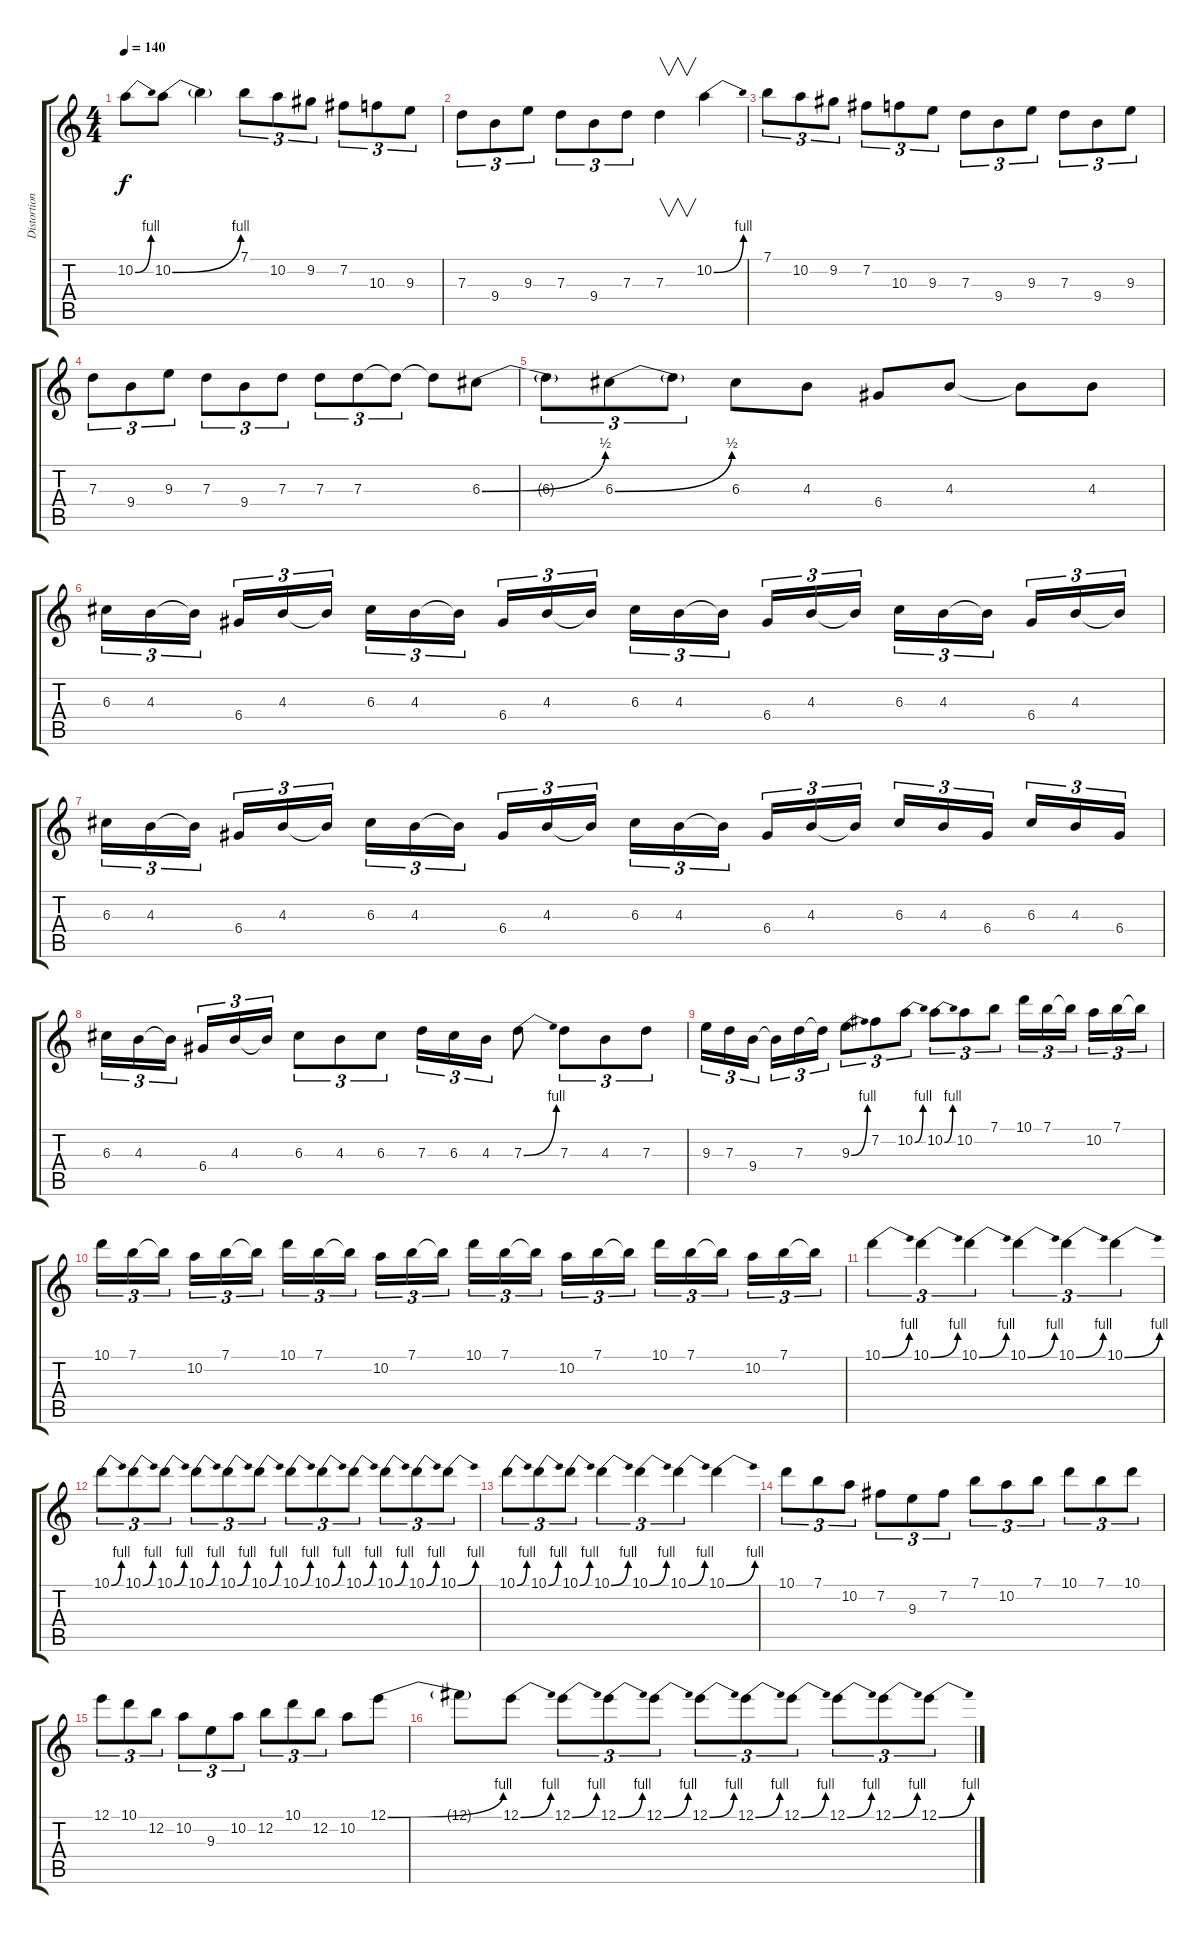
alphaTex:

\track ("Distortion Guitar" "Distortion") {instrument distortionguitar}
\staff {score tabs}
\tuning (E4 B3 G3 D3 A2 E2) {hide}
\ts (4 4)
\tempo 140
\clef g2
\ks c
10.2{be (bend 0 0 60 4)}.8{dy f} 10.2{be (bend 0 0 60 4)}.8 10.2{t}.4 7.1.8{tu (3 2)} 10.2.8{tu (3 2)} 9.2.8{tu (3 2)} 7.2.8{tu (3 2)} 10.3.8{tu (3 2)} 9.3.8{tu (3 2)} |
7.3.8{tu (3 2)} 9.4.8{tu (3 2)} 9.3.8{tu (3 2)} 7.3.8{tu (3 2)} 9.4.8{tu (3 2)} 7.3.8{tu (3 2)} 7.3.4{v} 10.2{be (bend 0 0 60 4)}.4 |
7.1.8{tu (3 2)} 10.2.8{tu (3 2)} 9.2.8{tu (3 2)} 7.2.8{tu (3 2)} 10.3.8{tu (3 2)} 9.3.8{tu (3 2)} 7.3.8{tu (3 2)} 9.4.8{tu (3 2)} 9.3.8{tu (3 2)} 7.3.8{tu (3 2)} 9.4.8{tu (3 2)} 9.3.8{tu (3 2)} |
7.3.8{tu (3 2)} 9.4.8{tu (3 2)} 9.3.8{tu (3 2)} 7.3.8{tu (3 2)} 9.4.8{tu (3 2)} 7.3.8{tu (3 2)} 7.3.8{tu (3 2)} 7.3.8{tu (3 2)} 7.3{t}.8{tu (3 2)} 7.3{t}.8 6.3{be (bend 0 0 60 2)}.8 |
6.3{t}.8{tu (3 2)} 6.3{be (bend 0 0 60 2)}.8{tu (3 2)} 6.3{t}.8{tu (3 2)} 6.3.8 4.3.8 6.4.8 4.3.8 4.3{t}.8 4.3.8 |
6.3.16{tu (3 2)} 4.3.16{tu (3 2)} 4.3{t}.16{tu (3 2)} 6.4.16{tu (3 2)} 4.3.16{tu (3 2)} 4.3{t}.16{tu (3 2)} 6.3.16{tu (3 2)} 4.3.16{tu (3 2)} 4.3{t}.16{tu (3 2)} 6.4.16{tu (3 2)} 4.3.16{tu (3 2)} 4.3{t}.16{tu (3 2)} 6.3.16{tu (3 2)} 4.3.16{tu (3 2)} 4.3{t}.16{tu (3 2)} 6.4.16{tu (3 2)} 4.3.16{tu (3 2)} 4.3{t}.16{tu (3 2)} 6.3.16{tu (3 2)} 4.3.16{tu (3 2)} 4.3{t}.16{tu (3 2)} 6.4.16{tu (3 2)} 4.3.16{tu (3 2)} 4.3{t}.16{tu (3 2)} |
6.3.16{tu (3 2)} 4.3.16{tu (3 2)} 4.3{t}.16{tu (3 2)} 6.4.16{tu (3 2)} 4.3.16{tu (3 2)} 4.3{t}.16{tu (3 2)} 6.3.16{tu (3 2)} 4.3.16{tu (3 2)} 4.3{t}.16{tu (3 2)} 6.4.16{tu (3 2)} 4.3.16{tu (3 2)} 4.3{t}.16{tu (3 2)} 6.3.16{tu (3 2)} 4.3.16{tu (3 2)} 4.3{t}.16{tu (3 2)} 6.4.16{tu (3 2)} 4.3.16{tu (3 2)} 4.3{t}.16{tu (3 2)} 6.3.16{tu (3 2)} 4.3.16{tu (3 2)} 6.4.16{tu (3 2)} 6.3.16{tu (3 2)} 4.3.16{tu (3 2)} 6.4.16{tu (3 2)} |
6.3.16{tu (3 2)} 4.3.16{tu (3 2)} 4.3{t}.16{tu (3 2)} 6.4.16{tu (3 2)} 4.3.16{tu (3 2)} 4.3{t}.16{tu (3 2)} 6.3.8{tu (3 2)} 4.3.8{tu (3 2)} 6.3.8{tu (3 2)} 7.3.16{tu (3 2)} 6.3.16{tu (3 2)} 4.3.16{tu (3 2)} 7.3{be (bend 0 0 60 4)}.8 7.3.8{tu (3 2)} 4.3.8{tu (3 2)} 7.3.8{tu (3 2)} |
9.3.16{tu (3 2)} 7.3.16{tu (3 2)} 9.4.16{tu (3 2)} 9.4{t}.16{tu (3 2)} 7.3.16{tu (3 2)} 7.3{t}.16{tu (3 2)} 9.3{be (bend 0 0 60 4)}.8{tu (3 2)} 7.2.8{tu (3 2)} 10.2{be (bend 0 0 60 4)}.8{tu (3 2)} 10.2{be (bend 0 0 60 4)}.8{tu (3 2)} 10.2.8{tu (3 2)} 7.1.8{tu (3 2)} 10.1.16{tu (3 2)} 7.1.16{tu (3 2)} 7.1{t}.16{tu (3 2)} 10.2.16{tu (3 2)} 7.1.16{tu (3 2)} 7.1{t}.16{tu (3 2)} |
10.1.16{tu (3 2)} 7.1.16{tu (3 2)} 7.1{t}.16{tu (3 2)} 10.2.16{tu (3 2)} 7.1.16{tu (3 2)} 7.1{t}.16{tu (3 2)} 10.1.16{tu (3 2)} 7.1.16{tu (3 2)} 7.1{t}.16{tu (3 2)} 10.2.16{tu (3 2)} 7.1.16{tu (3 2)} 7.1{t}.16{tu (3 2)} 10.1.16{tu (3 2)} 7.1.16{tu (3 2)} 7.1{t}.16{tu (3 2)} 10.2.16{tu (3 2)} 7.1.16{tu (3 2)} 7.1{t}.16{tu (3 2)} 10.1.16{tu (3 2)} 7.1.16{tu (3 2)} 7.1{t}.16{tu (3 2)} 10.2.16{tu (3 2)} 7.1.16{tu (3 2)} 7.1{t}.16{tu (3 2)} |
10.1{be (bend 0 0 60 4)}.4{tu (3 2)} 10.1{be (bend 0 0 60 4)}.4{tu (3 2)} 10.1{be (bend 0 0 60 4)}.4{tu (3 2)} 10.1{be (bend 0 0 60 4)}.4{tu (3 2)} 10.1{be (bend 0 0 60 4)}.4{tu (3 2)} 10.1{be (bend 0 0 60 4)}.4{tu (3 2)} |
10.1{be (bend 0 0 60 4)}.8{tu (3 2)} 10.1{be (bend 0 0 60 4)}.8{tu (3 2)} 10.1{be (bend 0 0 60 4)}.8{tu (3 2)} 10.1{be (bend 0 0 60 4)}.8{tu (3 2)} 10.1{be (bend 0 0 60 4)}.8{tu (3 2)} 10.1{be (bend 0 0 60 4)}.8{tu (3 2)} 10.1{be (bend 0 0 60 4)}.8{tu (3 2)} 10.1{be (bend 0 0 60 4)}.8{tu (3 2)} 10.1{be (bend 0 0 60 4)}.8{tu (3 2)} 10.1{be (bend 0 0 60 4)}.8{tu (3 2)} 10.1{be (bend 0 0 60 4)}.8{tu (3 2)} 10.1{be (bend 0 0 60 4)}.8{tu (3 2)} |
10.1{be (bend 0 0 60 4)}.8{tu (3 2)} 10.1{be (bend 0 0 60 4)}.8{tu (3 2)} 10.1{be (bend 0 0 60 4)}.8{tu (3 2)} 10.1{be (bend 0 0 60 4)}.4{tu (3 2)} 10.1{be (bend 0 0 60 4)}.4{tu (3 2)} 10.1{be (bend 0 0 60 4)}.4{tu (3 2)} 10.1{be (bend 0 0 60 4)}.4 |
10.1.8{tu (3 2)} 7.1.8{tu (3 2)} 10.2.8{tu (3 2)} 7.2.8{tu (3 2)} 9.3.8{tu (3 2)} 7.2.8{tu (3 2)} 7.1.8{tu (3 2)} 10.2.8{tu (3 2)} 7.1.8{tu (3 2)} 10.1.8{tu (3 2)} 7.1.8{tu (3 2)} 10.1.8{tu (3 2)} |
12.1.8{tu (3 2)} 10.1.8{tu (3 2)} 12.2.8{tu (3 2)} 10.2.8{tu (3 2)} 9.3.8{tu (3 2)} 10.2.8{tu (3 2)} 12.2.8{tu (3 2)} 10.1.8{tu (3 2)} 12.2.8{tu (3 2)} 10.2.8 12.1{be (bend 0 0 60 4)}.8 |
12.1{t}.8 12.1{be (bend 0 0 60 4)}.8 12.1{be (bend 0 0 60 4)}.8{tu (3 2)} 12.1{be (bend 0 0 60 4)}.8{tu (3 2)} 12.1{be (bend 0 0 60 4)}.8{tu (3 2)} 12.1{be (bend 0 0 60 4)}.8{tu (3 2)} 12.1{be (bend 0 0 60 4)}.8{tu (3 2)} 12.1{be (bend 0 0 60 4)}.8{tu (3 2)} 12.1{be (bend 0 0 60 4)}.8{tu (3 2)} 12.1{be (bend 0 0 60 4)}.8{tu (3 2)} 12.1{be (bend 0 0 60 4)}.8{tu (3 2)}
